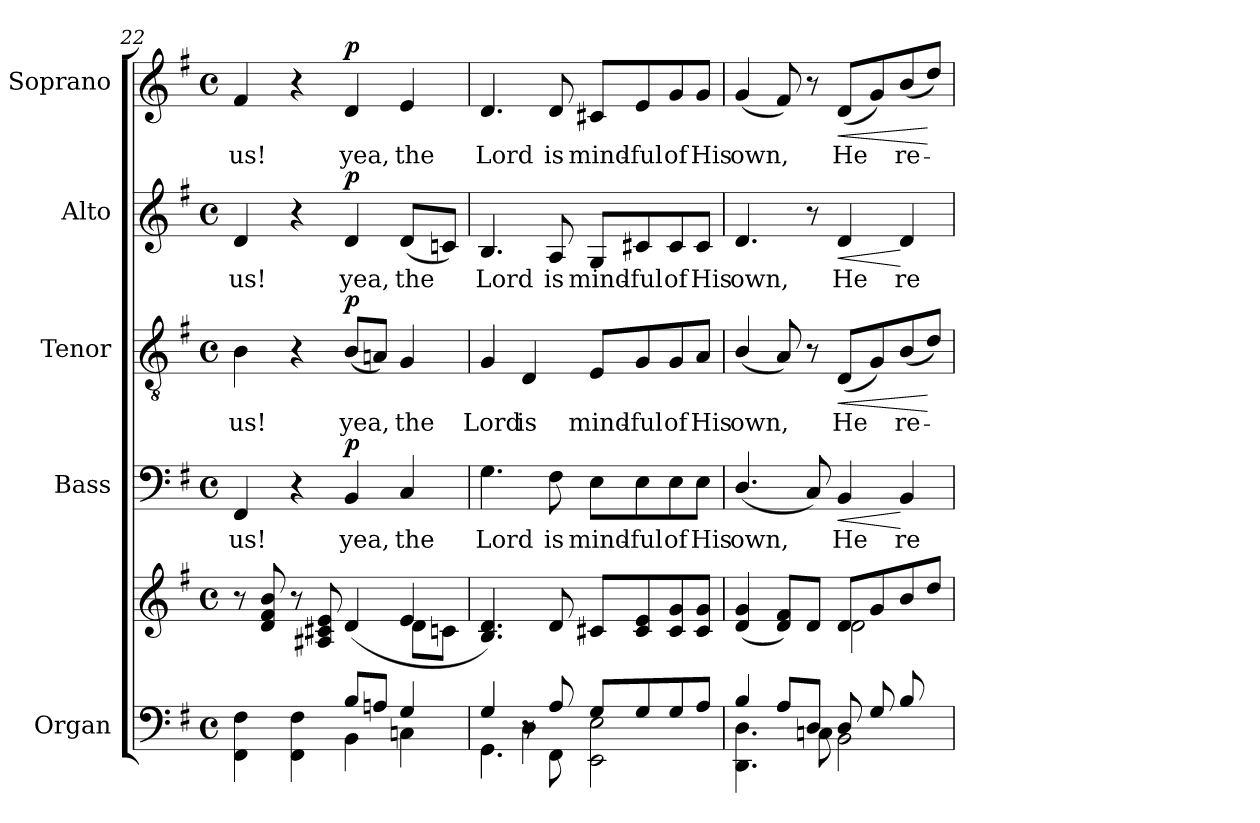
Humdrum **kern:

**kern	**kern	**kern	**text	**dynam	**kern	**text	**dynam	**kern	**text	**dynam	**kern	**text	**dynam
*part5	*part5	*part4	*part4	*part4	*part3	*part3	*part3	*part2	*part2	*part2	*part1	*part1	*part1
*staff6	*staff5	*staff4	*staff4	*staff4	*staff3	*staff3	*staff3	*staff2	*staff2	*staff2	*staff1	*staff1	*staff1
*I"Organ	*	*I"Bass	*	*	*I"Tenor	*	*	*I"Alto	*	*	*I"Soprano	*	*
*I'Org.	*	*I'B.	*	*	*I'T.	*	*	*I'A.	*	*	*I'S.	*	*
*clefF4	*clefG2	*clefF4	*	*	*clefGv2	*	*	*clefG2	*	*	*clefG2	*	*
*	*	*	*	*	*ITrd7c12	*	*	*	*	*	*	*	*
*k[f#]	*k[f#]	*k[f#]	*	*	*k[f#]	*	*	*k[f#]	*	*	*k[f#]	*	*
*G:	*G:	*G:	*	*	*G:	*	*	*G:	*	*	*G:	*	*
*M4/4	*M4/4	*M4/4	*	*	*M4/4	*	*	*M4/4	*	*	*M4/4	*	*
*met(c)	*met(c)	*met(c)	*	*	*met(c)	*	*	*met(c)	*	*	*met(c)	*	*
=22	=22	=22	=22	=22	=22	=22	=22	=22	=22	=22	=22	=22	=22
*^	*^	*	*	*	*	*	*	*	*	*	*	*	*
!	!	!	!	!	!LO:LY:b:color=#000000	!	!	!	!	!	!	!	!	!	!
!	!	!	!	!	!	!	!	!LO:LY:b:color=#000000	!	!	!	!	!	!	!
!	!	!	!	!	!	!	!	!	!	!	!LO:LY:b:color=#000000	!	!	!	!
!	!	!	!	!	!	!	!	!	!	!	!	!	!	!LO:LY:b:color=#000000	!
4FF#i\ 4F#i	2ryy	8r	2.ryy	4FF#i/	us!	.	4BBi\	us!	.	4di/	us!	.	4f#i/	us!	.
.	.	8di/ 8f#i 8bi	.	.	.	.	.	.	.	.	.	.	.	.	.
4FF#i\ 4F#i	.	8r	.	4r	.	.	4r	.	.	4r	.	.	4r	.	.
.	.	8A#Xi/ 8c#Xi 8ei	.	.	.	.	.	.	.	.	.	.	.	.	.
!	!	!	!	!	!LO:LY:b:color=#000000	!	!	!	!	!	!	!	!	!	!
!	!	!	!	!	!	!	!	!LO:LY:b:color=#000000	!	!	!	!	!	!	!
!	!	!	!	!	!	!	!	!	!	!	!LO:LY:b:color=#000000	!	!	!	!
!	!	!	!	!	!	!	!	!	!	!	!	!	!	!LO:LY:b:color=#000000	!
8Bi/L	4BBi\	(4di/	.	4BBi/	yea,	p	(8BBi/L	yea,	p	4di/	yea,	p	4di/	yea,	p
8Ani/J	.	.	.	.	.	.	8AAni/J)	.	.	.	.	.	.	.	.
!	!	!	!	!	!LO:LY:b:color=#000000	!	!	!	!	!	!	!	!	!	!
!	!	!	!	!	!	!	!	!LO:LY:b:color=#000000	!	!	!	!	!	!	!
!	!	!	!	!	!	!	!	!	!	!	!LO:LY:b:color=#000000	!	!	!	!
!	!	!	!	!	!	!	!	!	!	!	!	!	!	!LO:LY:b:color=#000000	!
4Gi/	4Cni\	4ei/	8di\L	4Ci/	the	.	4GGi/	the	.	(8di/L	the	.	4ei/	the	.
.	.	.	8cni\J	.	.	.	.	.	.	8cni/J)	.	.	.	.	.
*	*	*v	*v	*	*	*	*	*	*	*	*	*	*	*	*
=23	=23	=23	=23	=23	=23	=23	=23	=23	=23	=23	=23	=23	=23	=23
*	*^	*	*	*	*	*	*	*	*	*	*	*	*	*
*	*	*	*^	*	*	*	*	*	*	*	*	*	*	*	*
!	!	!	!	!	!	!LO:LY:b:color=#000000	!	!	!	!	!	!	!	!	!	!
*	*	*	*v	*v	*	*	*	*	*	*	*	*	*	*	*	*
*	*	*	*^	*	*	*	*	*	*	*	*	*	*	*	*
!	!	!	!	!	!	!	!	!	!LO:LY:b:color=#000000	!	!	!	!	!	!	!
*	*	*	*v	*v	*	*	*	*	*	*	*	*	*	*	*	*
*	*	*	*^	*	*	*	*	*	*	*	*	*	*	*	*
!	!	!	!	!	!	!	!	!	!	!	!	!LO:LY:b:color=#000000	!	!	!	!
*	*	*	*v	*v	*	*	*	*	*	*	*	*	*	*	*	*
*	*	*	*^	*	*	*	*	*	*	*	*	*	*	*	*
!	!	!	!	!	!	!	!	!	!	!	!	!	!	!	!LO:LY:b:color=#000000	!
*	*	*	*v	*v	*	*	*	*	*	*	*	*	*	*	*	*
4Gi/	4.GGi\	4ryy	4.Bi/ 4.di)	4.Gi\	Lord	.	4GGi/	Lord	.	4.Bi/	Lord	.	4.di/	Lord	.
!	!	!	!	!	!	!	!	!LO:LY:b:color=#000000	!	!	!	!	!	!	!
8r	.	4Di\	.	.	.	.	4DDi/	is	.	.	.	.	.	.	.
!	!	!	!	!	!LO:LY:b:color=#000000	!	!	!	!	!	!	!	!	!	!
!	!	!	!	!	!	!	!	!	!	!	!LO:LY:b:color=#000000	!	!	!	!
!	!	!	!	!	!	!	!	!	!	!	!	!	!	!LO:LY:b:color=#000000	!
8Ai/	8FF#i\	.	8di/	8F#i\	is	.	.	.	.	8Ai/	is	.	8di/	is	.
!	!	!	!	!	!LO:LY:b:color=#000000	!	!	!	!	!	!	!	!	!	!
!	!	!	!	!	!	!	!	!LO:LY:b:color=#000000	!	!	!	!	!	!	!
!	!	!	!	!	!	!	!	!	!	!	!LO:LY:b:color=#000000	!	!	!	!
!	!	!	!	!	!	!	!	!	!	!	!	!	!	!LO:LY:b:color=#000000	!
8Gi/L	2EEi\ 2Ei	2ryy	8c#Xi/L	8Ei\L	mind-	.	8EEi/L	mind-	.	8Gi/L	mind-	.	8c#Xi/L	mind-	.
!	!	!	!	!	!LO:LY:b:color=#000000	!	!	!	!	!	!	!	!	!	!
!	!	!	!	!	!	!	!	!LO:LY:b:color=#000000	!	!	!	!	!	!	!
!	!	!	!	!	!	!	!	!	!	!	!LO:LY:b:color=#000000	!	!	!	!
!	!	!	!	!	!	!	!	!	!	!	!	!	!	!LO:LY:b:color=#000000	!
8Gi/	.	.	8c#i/ 8ei	8Ei\	-ful	.	8GGi/	-ful	.	8c#Xi/	-ful	.	8ei/	-ful	.
!	!	!	!	!	!LO:LY:b:color=#000000	!	!	!	!	!	!	!	!	!	!
!	!	!	!	!	!	!	!	!LO:LY:b:color=#000000	!	!	!	!	!	!	!
!	!	!	!	!	!	!	!	!	!	!	!LO:LY:b:color=#000000	!	!	!	!
!	!	!	!	!	!	!	!	!	!	!	!	!	!	!LO:LY:b:color=#000000	!
8Gi/	.	.	8c#i/ 8gi	8Ei\	of	.	8GGi/	of	.	8c#i/	of	.	8gi/	of	.
!	!	!	!	!	!LO:LY:b:color=#000000	!	!	!	!	!	!	!	!	!	!
!	!	!	!	!	!	!	!	!LO:LY:b:color=#000000	!	!	!	!	!	!	!
!	!	!	!	!	!	!	!	!	!	!	!LO:LY:b:color=#000000	!	!	!	!
!	!	!	!	!	!	!	!	!	!	!	!	!	!	!LO:LY:b:color=#000000	!
8Ai/J	.	.	8c#i/ 8giJ	8Ei\J	His	.	8AAi/J	His	.	8c#i/J	His	.	8gi/J	His	.
*	*v	*v	*	*	*	*	*	*	*	*	*	*	*	*	*
=24	=24	=24	=24	=24	=24	=24	=24	=24	=24	=24	=24	=24	=24	=24
*	*	*^	*	*	*	*	*	*	*	*	*	*	*	*
*	*	*	*^	*	*	*	*	*	*	*	*	*	*	*	*
!	!	!	!	!	!	!LO:LY:b:color=#000000	!	!	!	!	!	!	!	!	!	!
!	!	!	!	!	!	!	!	!	!LO:LY:b:color=#000000	!	!	!	!	!	!	!
!	!	!	!	!	!	!	!	!	!	!	!	!LO:LY:b:color=#000000	!	!	!	!
!	!	!	!	!	!	!	!	!	!	!	!	!	!	!	!LO:LY:b:color=#000000	!
4Bi/	4.DDi\ 4.Di	(4di/ 4gi	2ryy	2..ryy	(4.Di/	own,	.	(4BBi/	own,	.	4.di/	own,	.	(4gi/	own,	.
8Ai/L	.	8di/ 8f#iL)	.	.	.	.	.	8AAi/)	.	.	.	.	.	8f#i/)	.	.
8Di/J	8Cni\	8di/J	.	.	8Ci/)	.	.	8r	.	.	8r	.	.	8r	.	.
!	!	!	!	!	!	!LO:LY:b:color=#000000	!LO:HP:b	!	!	!	!	!	!	!	!	!
!	!	!	!	!	!	!	!	!	!LO:LY:b:color=#000000	!LO:HP:b	!	!	!	!	!	!
!	!	!	!	!	!	!	!	!	!	!	!	!LO:LY:b:color=#000000	!LO:HP:b	!	!	!
!	!	!	!	!	!	!	!	!	!	!	!	!	!	!	!LO:LY:b:color=#000000	!LO:HP:b
8Di/L	2BBi\	8di/L	2di\	.	4BBi/	He	<	(8DDi/L	He	<	4di/	He	<	(8di/L	He	<
8Gi/	.	8gi/	.	.	.	.	.	8GGi/)	.	.	.	.	.	8gi/)	.	.
!	!	!	!	!	!	!LO:LY:b:color=#000000	!	!	!	!	!	!	!	!	!	!
!	!	!	!	!	!	!	!	!	!LO:LY:b:color=#000000	!	!	!	!	!	!	!
!	!	!	!	!	!	!	!	!	!	!	!	!LO:LY:b:color=#000000	!	!	!	!
!	!	!	!	!	!	!	!	!	!	!	!	!	!	!	!LO:LY:b:color=#000000	!
8Bi/	.	8bi/	.	.	4BBi/	re-	[	(8BBi/	re-	.	4di/	re-	[	(8bi/	re-	.
8ryy	.	8ddi/J	.	8di\J	.	.	.	8Di/J)	.	[	.	.	.	8ddi/J)	.	[
*v	*v	*	*	*	*	*	*	*	*	*	*	*	*	*	*	*
*	*v	*v	*v	*	*	*	*	*	*	*	*	*	*	*	*
=	=	=	=	=	=	=	=	=	=	=	=	=	=
*-	*-	*-	*-	*-	*-	*-	*-	*-	*-	*-	*-	*-	*-
